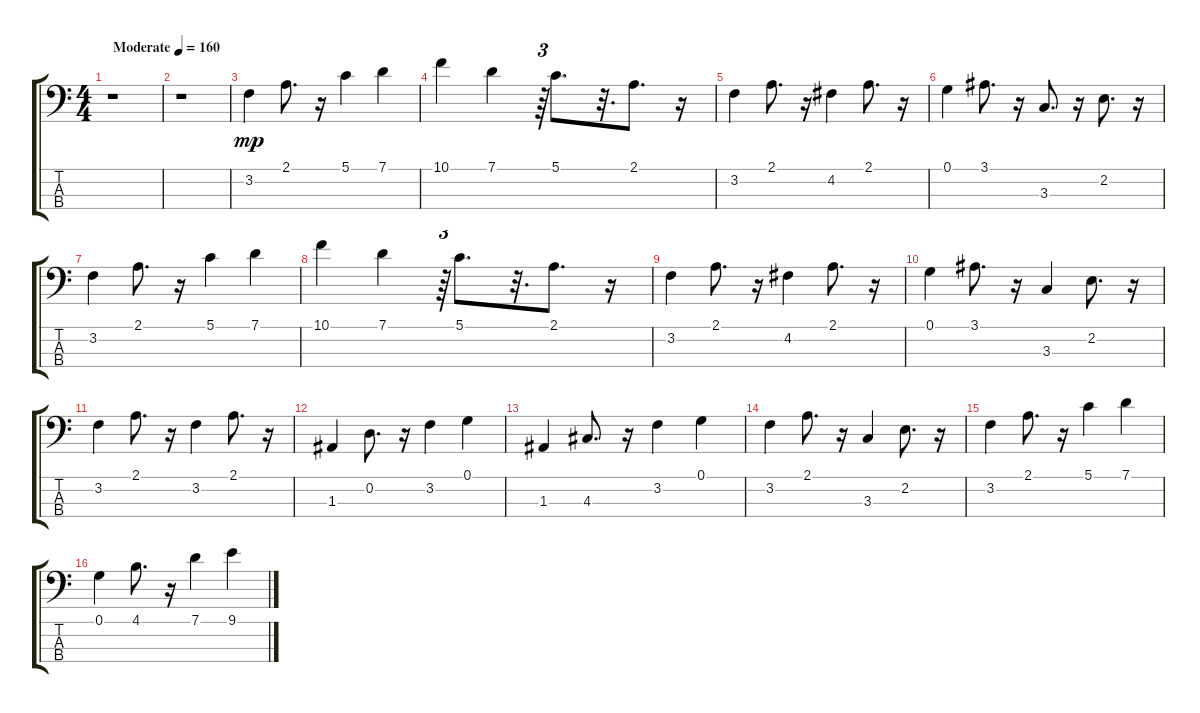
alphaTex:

\track "" {instrument acousticbass}
\staff {score tabs}
\tuning (G2 D2 A1 E1) {hide}
\ts (4 4)
\tempo (160 "Moderate")
\clef f4
\ks c
r.1{dy mp instrument acousticbass} |
r.1 |
3.2.4 2.1.8{d} r.16 5.1.4 7.1.4 |
10.1.4 7.1.4 r.64{tu (3 2)} 5.1.8{d} r.32{d} 2.1.8{d} r.16 |
3.2.4 2.1.8{d} r.16 4.2.4 2.1.8{d} r.16 |
0.1.4 3.1.8{d} r.16 3.3.8{d} r.16 2.2.8{d} r.16 |
3.2.4 2.1.8{d} r.16 5.1.4 7.1.4 |
10.1.4 7.1.4 r.64{tu (3 2)} 5.1.8{d} r.32{d} 2.1.8{d} r.16 |
3.2.4 2.1.8{d} r.16 4.2.4 2.1.8{d} r.16 |
0.1.4 3.1.8{d} r.16 3.3.4 2.2.8{d} r.16 |
3.2.4 2.1.8{d} r.16 3.2.4 2.1.8{d} r.16 |
1.3.4 0.2.8{d} r.16 3.2.4 0.1.4 |
1.3.4 4.3.8{d} r.16 3.2.4 0.1.4 |
3.2.4 2.1.8{d} r.16 3.3.4 2.2.8{d} r.16 |
3.2.4 2.1.8{d} r.16 5.1.4 7.1.4 |
0.1.4 4.1.8{d} r.16 7.1.4 9.1.4
